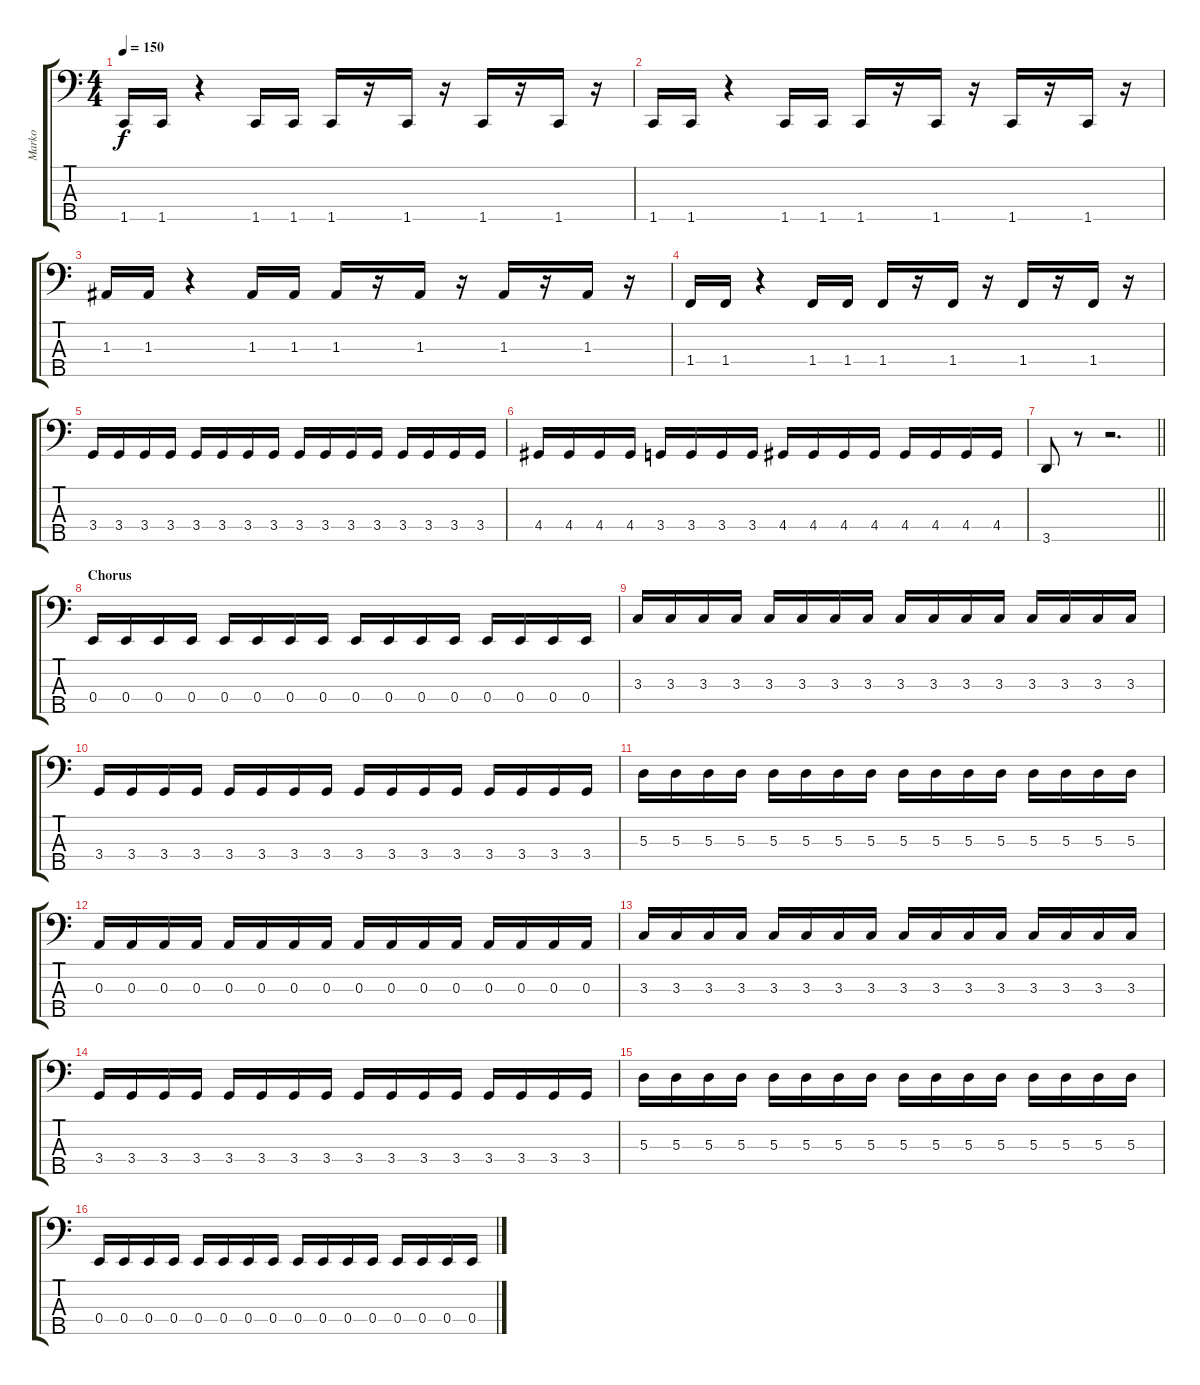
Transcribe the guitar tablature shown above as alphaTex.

\track ("Marko" "Marko") {instrument electricbasspick}
\staff {score tabs}
\tuning (G2 D2 A1 E1 B0) {hide}
\ts (4 4)
\tempo 150
\clef f4
\ks c
1.5.16{dy f} 1.5.16 r.4 1.5.16 1.5.16 1.5.16 r.16 1.5.16 r.16 1.5.16 r.16 1.5.16 r.16 |
1.5.16 1.5.16 r.4 1.5.16 1.5.16 1.5.16 r.16 1.5.16 r.16 1.5.16 r.16 1.5.16 r.16 |
1.3.16 1.3.16 r.4 1.3.16 1.3.16 1.3.16 r.16 1.3.16 r.16 1.3.16 r.16 1.3.16 r.16 |
1.4.16 1.4.16 r.4 1.4.16 1.4.16 1.4.16 r.16 1.4.16 r.16 1.4.16 r.16 1.4.16 r.16 |
3.4.16 3.4.16 3.4.16 3.4.16 3.4.16 3.4.16 3.4.16 3.4.16 3.4.16 3.4.16 3.4.16 3.4.16 3.4.16 3.4.16 3.4.16 3.4.16 |
4.4.16 4.4.16 4.4.16 4.4.16 3.4.16 3.4.16 3.4.16 3.4.16 4.4.16 4.4.16 4.4.16 4.4.16 4.4.16 4.4.16 4.4.16 4.4.16 |
\barLineRight lightlight
3.5.8 r.8 r.2{d} |
\section ("" "Chorus")
0.4.16 0.4.16 0.4.16 0.4.16 0.4.16 0.4.16 0.4.16 0.4.16 0.4.16 0.4.16 0.4.16 0.4.16 0.4.16 0.4.16 0.4.16 0.4.16 |
3.3.16 3.3.16 3.3.16 3.3.16 3.3.16 3.3.16 3.3.16 3.3.16 3.3.16 3.3.16 3.3.16 3.3.16 3.3.16 3.3.16 3.3.16 3.3.16 |
3.4.16 3.4.16 3.4.16 3.4.16 3.4.16 3.4.16 3.4.16 3.4.16 3.4.16 3.4.16 3.4.16 3.4.16 3.4.16 3.4.16 3.4.16 3.4.16 |
5.3.16 5.3.16 5.3.16 5.3.16 5.3.16 5.3.16 5.3.16 5.3.16 5.3.16 5.3.16 5.3.16 5.3.16 5.3.16 5.3.16 5.3.16 5.3.16 |
0.3.16 0.3.16 0.3.16 0.3.16 0.3.16 0.3.16 0.3.16 0.3.16 0.3.16 0.3.16 0.3.16 0.3.16 0.3.16 0.3.16 0.3.16 0.3.16 |
3.3.16 3.3.16 3.3.16 3.3.16 3.3.16 3.3.16 3.3.16 3.3.16 3.3.16 3.3.16 3.3.16 3.3.16 3.3.16 3.3.16 3.3.16 3.3.16 |
3.4.16 3.4.16 3.4.16 3.4.16 3.4.16 3.4.16 3.4.16 3.4.16 3.4.16 3.4.16 3.4.16 3.4.16 3.4.16 3.4.16 3.4.16 3.4.16 |
5.3.16 5.3.16 5.3.16 5.3.16 5.3.16 5.3.16 5.3.16 5.3.16 5.3.16 5.3.16 5.3.16 5.3.16 5.3.16 5.3.16 5.3.16 5.3.16 |
0.4.16 0.4.16 0.4.16 0.4.16 0.4.16 0.4.16 0.4.16 0.4.16 0.4.16 0.4.16 0.4.16 0.4.16 0.4.16 0.4.16 0.4.16 0.4.16
